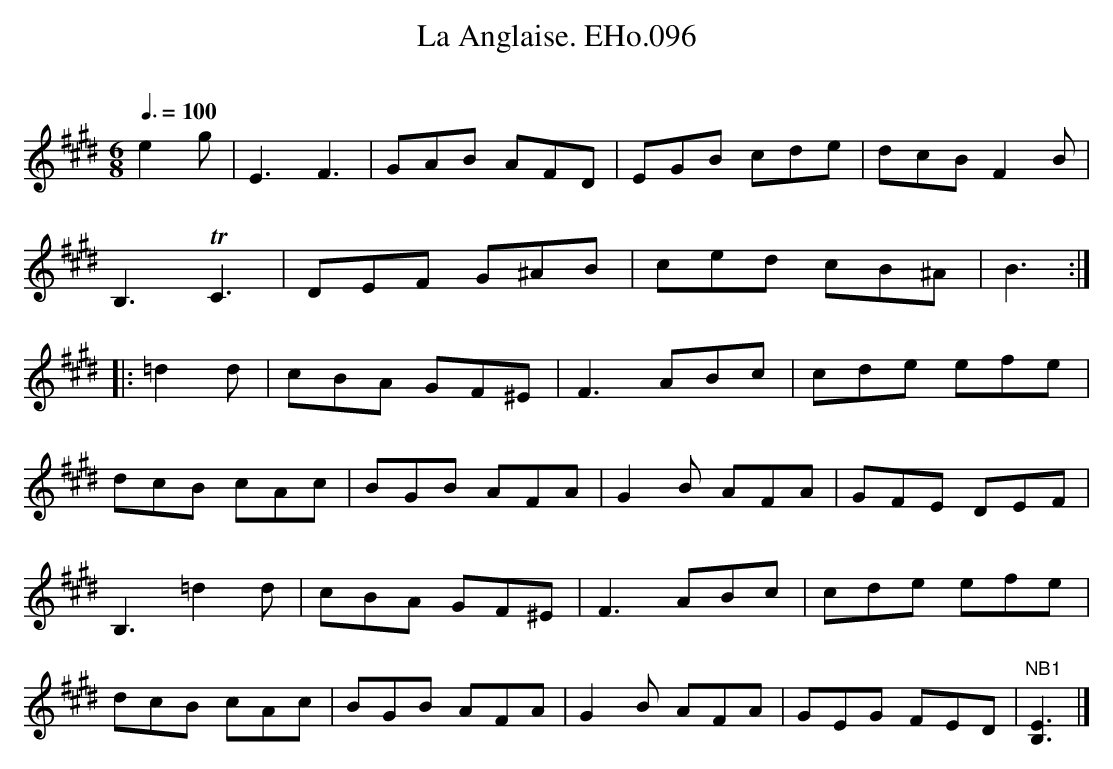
X:1
T:La Anglaise. EHo.096
M:6/8
L:1/8
Q:3/8=100
O:
K:E
e2g | E3F3 | GAB AFD | EGB cde | dcB F2B |
B,3 TrC3 | DEF G^AB | ced cB^A | B3 :|
|: =d2d | cBA GF^E | F3 ABc | cde efe |
dcB cAc | BGB AFA | G2B AFA | GFE DEF |
B,3 =d2d | cBA GF^E | F3 ABc | cde efe |
dcB cAc | BGB AFA | G2B AFA | GEG FED | "NB1"[E3B,3 ]|]
